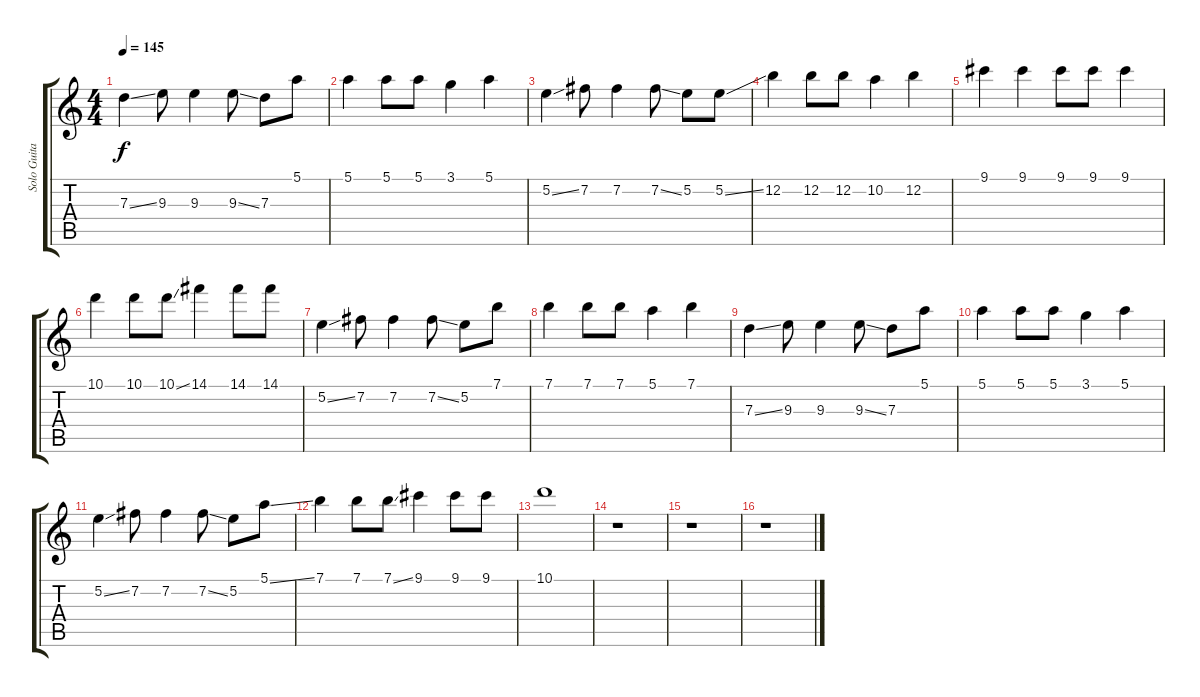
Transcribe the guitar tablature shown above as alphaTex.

\track ("Solo Guitar" "Solo Guita") {instrument overdrivenguitar}
\staff {score tabs}
\tuning (E4 B3 G3 D3 A2 E2) {hide}
\ts (4 4)
\tempo 145
\clef g2
\ks c
7.3{ss}.4{dy f} 9.3.8 9.3.4 9.3{ss}.8 7.3.8 5.1.8 |
5.1.4 5.1.8 5.1.8 3.1.4 5.1.4 |
5.2{ss}.4 7.2.8 7.2.4 7.2{ss}.8 5.2.8 5.2{ss}.8 |
12.2.4 12.2.8 12.2.8 10.2.4 12.2.4 |
9.1.4 9.1.4 9.1.8 9.1.8 9.1.4 |
10.1.4 10.1.8 10.1{ss}.8 14.1.4 14.1.8 14.1.8 |
5.2{ss}.4 7.2.8 7.2.4 7.2{ss}.8 5.2.8 7.1.8 |
7.1.4 7.1.8 7.1.8 5.1.4 7.1.4 |
7.3{ss}.4 9.3.8 9.3.4 9.3{ss}.8 7.3.8 5.1.8 |
5.1.4 5.1.8 5.1.8 3.1.4 5.1.4 |
5.2{ss}.4 7.2.8 7.2.4 7.2{ss}.8 5.2.8 5.1{ss}.8 |
7.1.4 7.1.8 7.1{ss}.8 9.1.4 9.1.8 9.1.8 |
10.1.1 |
r.1 |
r.1 |
r.1
